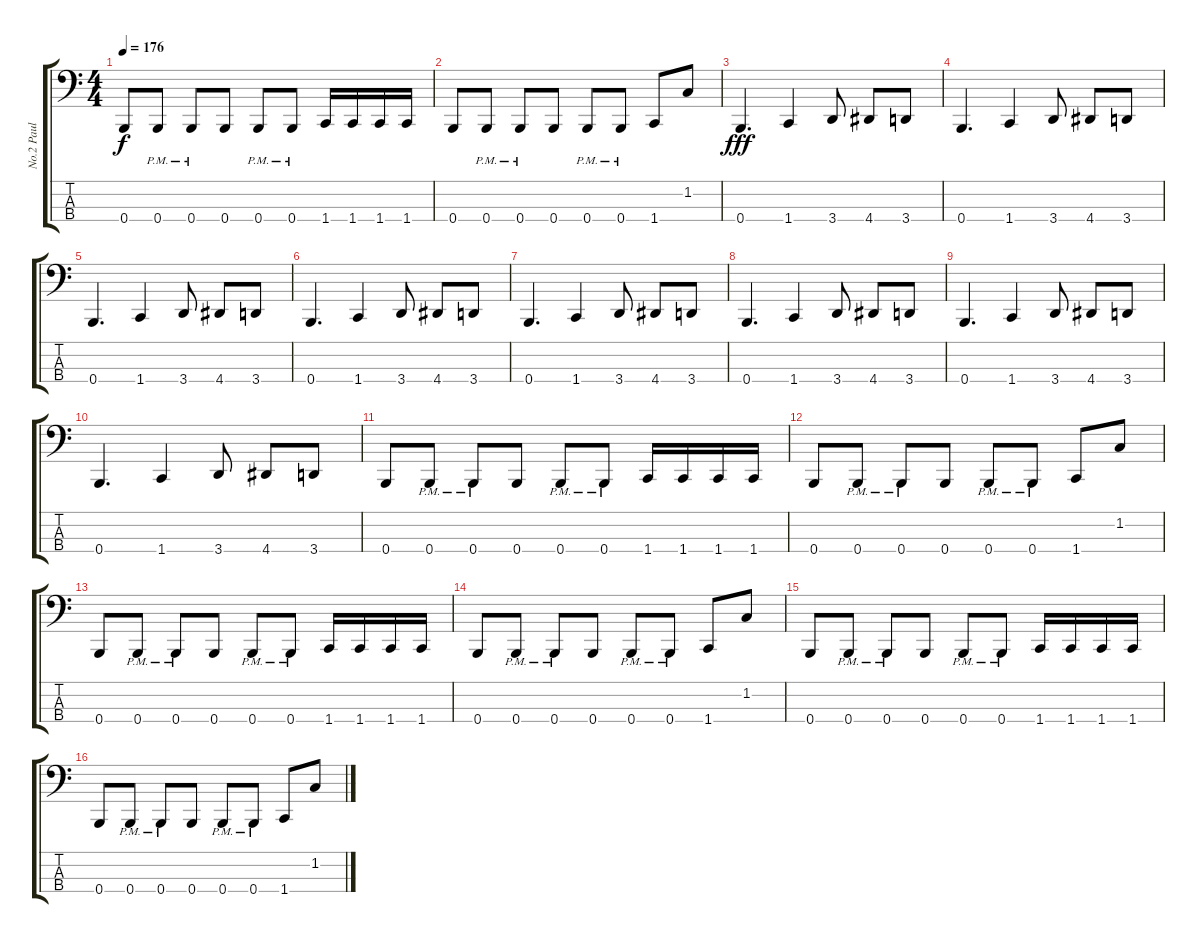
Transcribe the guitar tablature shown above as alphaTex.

\track ("No.2 Paul" "No.2 Paul") {instrument electricbasspick}
\staff {score tabs}
\tuning (E2 B1 Gb1 B0) {hide}
\ts (4 4)
\tempo 176
\clef f4
\ks c
0.4.8{dy f} 0.4{pm}.8 0.4{pm}.8 0.4.8 0.4{pm}.8 0.4{pm}.8 1.4.16 1.4.16 1.4.16 1.4.16 |
0.4.8 0.4{pm}.8 0.4{pm}.8 0.4.8 0.4{pm}.8 0.4{pm}.8 1.4.8 1.2.8 |
0.4.4{d dy fff} 1.4.4 3.4.8 4.4.8 3.4.8 |
0.4.4{d} 1.4.4 3.4.8 4.4.8 3.4.8 |
0.4.4{d} 1.4.4 3.4.8 4.4.8 3.4.8 |
0.4.4{d} 1.4.4 3.4.8 4.4.8 3.4.8 |
0.4.4{d} 1.4.4 3.4.8 4.4.8 3.4.8 |
0.4.4{d} 1.4.4 3.4.8 4.4.8 3.4.8 |
0.4.4{d} 1.4.4 3.4.8 4.4.8 3.4.8 |
0.4.4{d} 1.4.4 3.4.8 4.4.8 3.4.8 |
0.4.8 0.4{pm}.8 0.4{pm}.8 0.4.8 0.4{pm}.8 0.4{pm}.8 1.4.16 1.4.16 1.4.16 1.4.16 |
0.4.8 0.4{pm}.8 0.4{pm}.8 0.4.8 0.4{pm}.8 0.4{pm}.8 1.4.8 1.2.8 |
0.4.8 0.4{pm}.8 0.4{pm}.8 0.4.8 0.4{pm}.8 0.4{pm}.8 1.4.16 1.4.16 1.4.16 1.4.16 |
0.4.8 0.4{pm}.8 0.4{pm}.8 0.4.8 0.4{pm}.8 0.4{pm}.8 1.4.8 1.2.8 |
0.4.8 0.4{pm}.8 0.4{pm}.8 0.4.8 0.4{pm}.8 0.4{pm}.8 1.4.16 1.4.16 1.4.16 1.4.16 |
0.4.8 0.4{pm}.8 0.4{pm}.8 0.4.8 0.4{pm}.8 0.4{pm}.8 1.4.8 1.2.8
